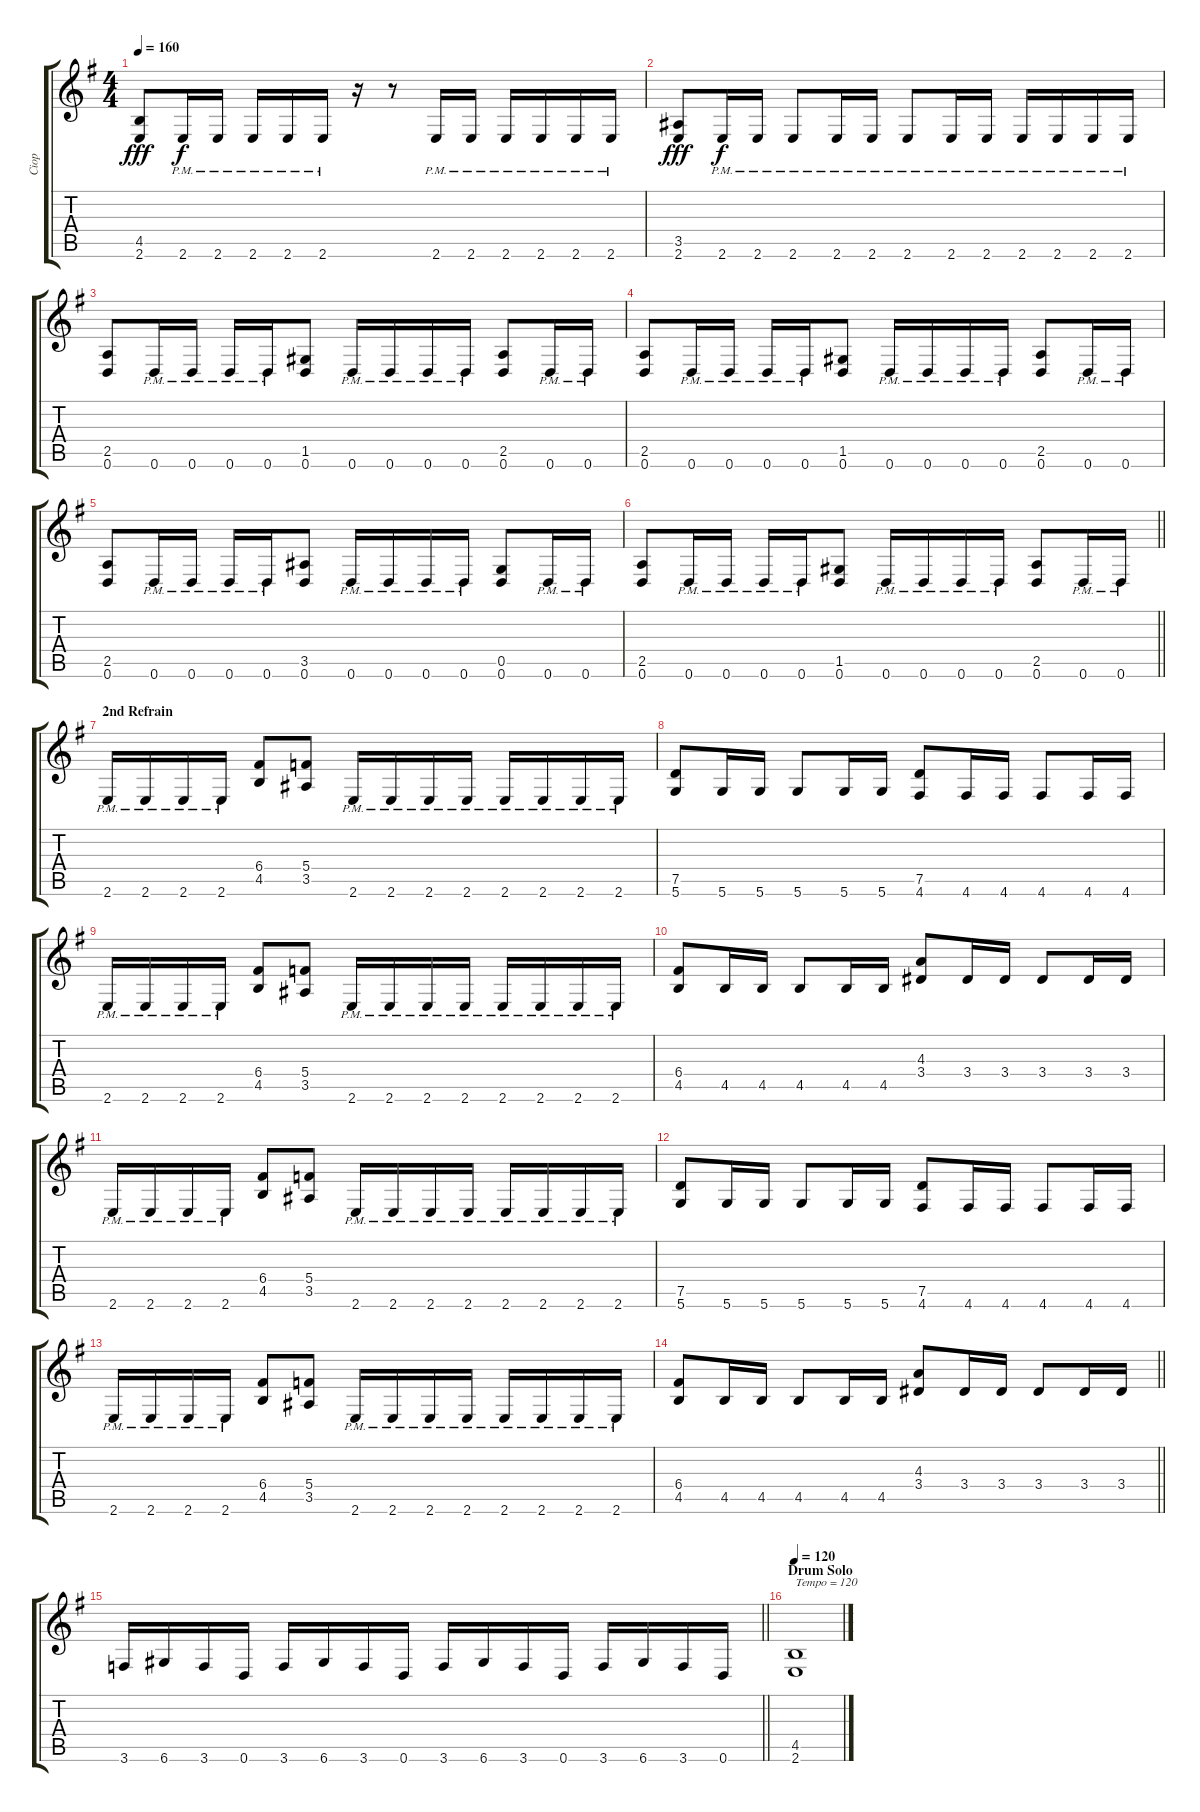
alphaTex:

\track ("Ciop" "Ciop") {instrument distortionguitar}
\staff {score tabs}
\tuning (D4 A3 F3 C3 G2 D2) {hide}
\ts (4 4)
\tempo 160
\clef g2
\ks eminor
(4.5 2.6).8{dy fff} 2.6{pm}.16{dy f} 2.6{pm}.16 2.6{pm}.16 2.6{pm}.16 2.6{pm}.16 r.16 r.8 2.6{pm}.16 2.6{pm}.16 2.6{pm}.16 2.6{pm}.16 2.6{pm}.16 2.6{pm}.16 |
(3.5 2.6).8{dy fff} 2.6{pm}.16{dy f} 2.6{pm}.16 2.6{pm}.8 2.6{pm}.16 2.6{pm}.16 2.6{pm}.8 2.6{pm}.16 2.6{pm}.16 2.6{pm}.16 2.6{pm}.16 2.6{pm}.16 2.6{pm}.16 |
(2.5 0.6).8 0.6{pm}.16 0.6{pm}.16 0.6{pm}.16 0.6{pm}.16 (1.5 0.6).8 0.6{pm}.16 0.6{pm}.16 0.6{pm}.16 0.6{pm}.16 (2.5 0.6).8 0.6{pm}.16 0.6{pm}.16 |
(2.5 0.6).8 0.6{pm}.16 0.6{pm}.16 0.6{pm}.16 0.6{pm}.16 (1.5 0.6).8 0.6{pm}.16 0.6{pm}.16 0.6{pm}.16 0.6{pm}.16 (2.5 0.6).8 0.6{pm}.16 0.6{pm}.16 |
(2.5 0.6).8 0.6{pm}.16 0.6{pm}.16 0.6{pm}.16 0.6{pm}.16 (3.5 0.6).8 0.6{pm}.16 0.6{pm}.16 0.6{pm}.16 0.6{pm}.16 (0.5 0.6).8 0.6{pm}.16 0.6{pm}.16 |
\barLineRight lightlight
(2.5 0.6).8 0.6{pm}.16 0.6{pm}.16 0.6{pm}.16 0.6{pm}.16 (1.5 0.6).8 0.6{pm}.16 0.6{pm}.16 0.6{pm}.16 0.6{pm}.16 (2.5 0.6).8 0.6{pm}.16 0.6{pm}.16 |
\section ("" "2nd Refrain")
2.6{pm}.16 2.6{pm}.16 2.6{pm}.16 2.6{pm}.16 (6.4 4.5).8 (5.4 3.5).8 2.6{pm}.16 2.6{pm}.16 2.6{pm}.16 2.6{pm}.16 2.6{pm}.16 2.6{pm}.16 2.6{pm}.16 2.6{pm}.16 |
(7.5 5.6).8 5.6.16 5.6.16 5.6.8 5.6.16 5.6.16 (7.5 4.6).8 4.6.16 4.6.16 4.6.8 4.6.16 4.6.16 |
2.6{pm}.16 2.6{pm}.16 2.6{pm}.16 2.6{pm}.16 (6.4 4.5).8 (5.4 3.5).8 2.6{pm}.16 2.6{pm}.16 2.6{pm}.16 2.6{pm}.16 2.6{pm}.16 2.6{pm}.16 2.6{pm}.16 2.6{pm}.16 |
(6.4 4.5).8 4.5.16 4.5.16 4.5.8 4.5.16 4.5.16 (4.3 3.4).8 3.4.16 3.4.16 3.4.8 3.4.16 3.4.16 |
2.6{pm}.16 2.6{pm}.16 2.6{pm}.16 2.6{pm}.16 (6.4 4.5).8 (5.4 3.5).8 2.6{pm}.16 2.6{pm}.16 2.6{pm}.16 2.6{pm}.16 2.6{pm}.16 2.6{pm}.16 2.6{pm}.16 2.6{pm}.16 |
(7.5 5.6).8 5.6.16 5.6.16 5.6.8 5.6.16 5.6.16 (7.5 4.6).8 4.6.16 4.6.16 4.6.8 4.6.16 4.6.16 |
2.6{pm}.16 2.6{pm}.16 2.6{pm}.16 2.6{pm}.16 (6.4 4.5).8 (5.4 3.5).8 2.6{pm}.16 2.6{pm}.16 2.6{pm}.16 2.6{pm}.16 2.6{pm}.16 2.6{pm}.16 2.6{pm}.16 2.6{pm}.16 |
\barLineRight lightlight
(6.4 4.5).8 4.5.16 4.5.16 4.5.8 4.5.16 4.5.16 (4.3 3.4).8 3.4.16 3.4.16 3.4.8 3.4.16 3.4.16 |
\barLineRight lightlight
3.6.16 6.6.16 3.6.16 0.6.16 3.6.16 6.6.16 3.6.16 0.6.16 3.6.16 6.6.16 3.6.16 0.6.16 3.6.16 6.6.16 3.6.16 0.6.16 |
\section ("" "Drum Solo")
\tempo 120
(4.5 2.6).1{txt "Tempo = 120" volume 2}
